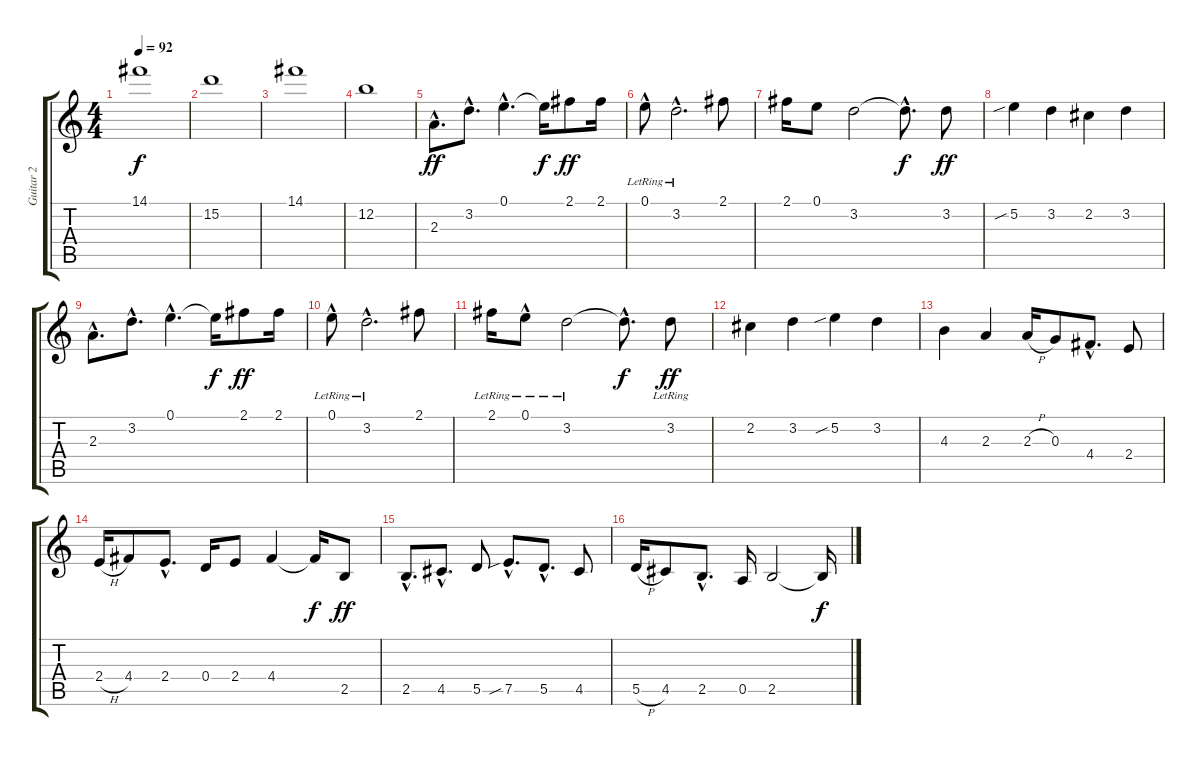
\track ("Guitar 2" "Guitar 2") {instrument electricguitarjazz}
\staff {score tabs}
\tuning (E4 B3 G3 D3 A2 E2) {hide}
\ts (4 4)
\tempo 92
\clef g2
\ks c
14.1.1{dy f instrument overdrivenguitar} |
15.2.1 |
14.1.1 |
12.2.1 |
2.3{hac}.8{d dy ff instrument electricguitarjazz} 3.2{hac}.8{d} 0.1{hac}.4{d} 0.1{t}.16{dy f} 2.1.8{dy ff} 2.1.16 |
0.1{hac lr}.8 3.2{hac lr}.2{d} 2.1.8 |
2.1.16 0.1.8 3.2.2 3.2{hac t}.8{d dy f} 3.2.8{dy ff} |
5.2{sib}.4 3.2.4 2.2.4 3.2.4 |
2.3{hac}.8{d} 3.2{hac}.8{d} 0.1{hac}.4{d} 0.1{t}.16{dy f} 2.1.8{dy ff} 2.1.16 |
0.1{hac lr}.8 3.2{hac lr}.2{d} 2.1.8 |
2.1{lr}.16 0.1{hac lr}.8 3.2{lr}.2 3.2{hac t}.8{d dy f} 3.2{lr}.8{dy ff} |
2.2.4 3.2.4 5.2{sib}.4 3.2.4 |
4.3.4 2.3.4 2.3{h}.16 0.3.8 4.4{hac}.8{d} 2.4.8 |
2.4{h}.16 4.4.8 2.4{hac}.8{d} 0.4.16 2.4.8 4.4.4 4.4{t}.16{dy f} 2.5.8{dy ff} |
2.5{hac}.8{d} 4.5{hac}.8{d} 5.5.8 7.5{sib hac}.8{d} 5.5{hac}.8{d} 4.5.8 |
5.5{h}.16 4.5.8 2.5{hac}.8{d} 0.5.16 2.5.2 2.5{t}.16{dy f}
